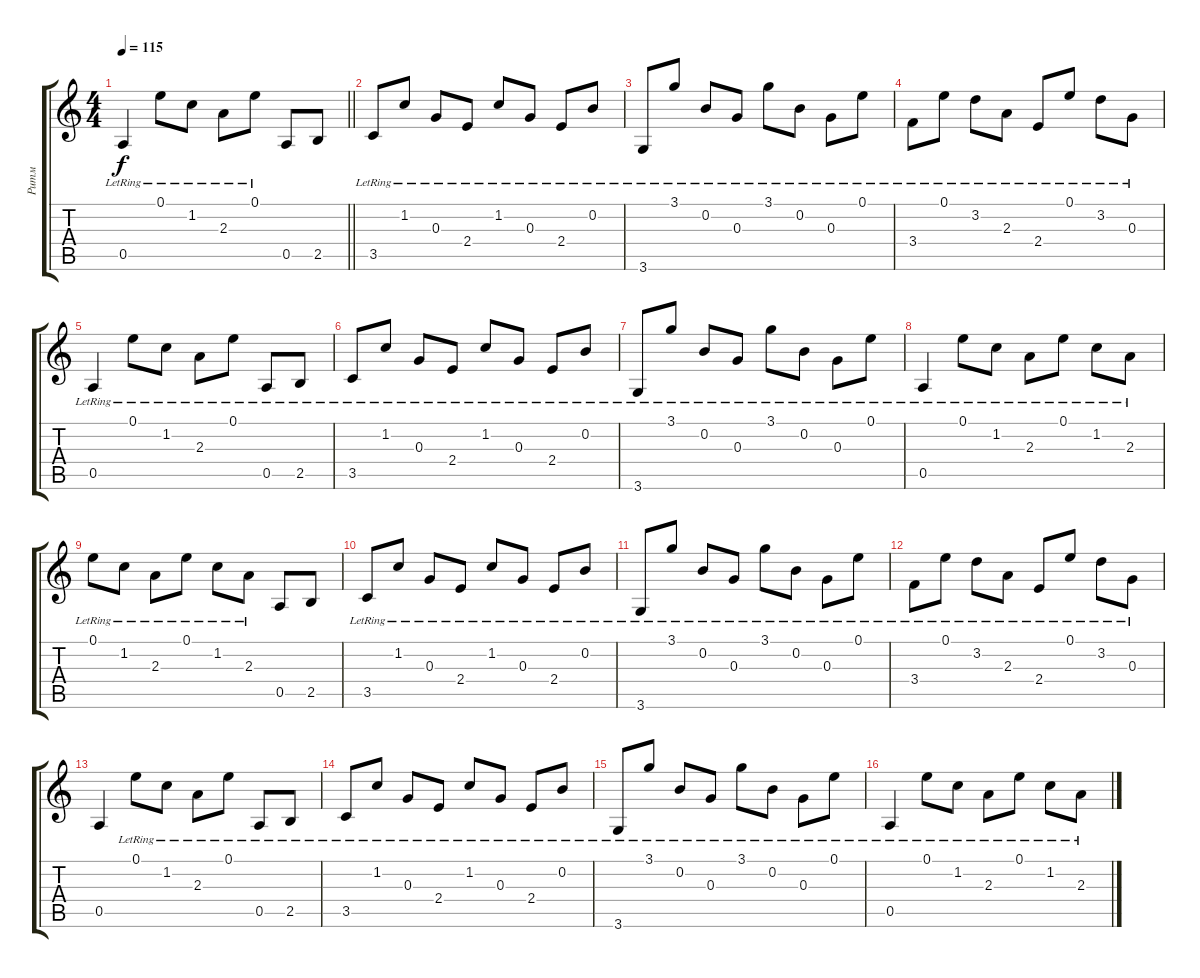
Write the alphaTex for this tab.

\track ("Ритм" "Ритм") {instrument electricguitarclean}
\staff {score tabs}
\tuning (E4 B3 G3 D3 A2 E2) {hide}
\ts (4 4)
\tempo 115
\clef g2
\barLineRight lightlight
\ks c
0.5{lr}.4{dy f} 0.1{lr}.8 1.2{lr}.8 2.3{lr}.8 0.1{lr}.8 0.5.8 2.5.8 |
3.5{lr}.8 1.2{lr}.8 0.3{lr}.8 2.4{lr}.8 1.2{lr}.8 0.3{lr}.8 2.4{lr}.8 0.2{lr}.8 |
3.6{lr}.8 3.1{lr}.8 0.2{lr}.8 0.3{lr}.8 3.1{lr}.8 0.2{lr}.8 0.3{lr}.8 0.1{lr}.8 |
3.4{lr}.8 0.1{lr}.8 3.2{lr}.8 2.3{lr}.8 2.4{lr}.8 0.1{lr}.8 3.2{lr}.8 0.3{lr}.8 |
0.5{lr}.4 0.1{lr}.8 1.2{lr}.8 2.3{lr}.8 0.1{lr}.8 0.5{lr}.8 2.5{lr}.8 |
3.5{lr}.8 1.2{lr}.8 0.3{lr}.8 2.4{lr}.8 1.2{lr}.8 0.3{lr}.8 2.4{lr}.8 0.2{lr}.8 |
3.6{lr}.8 3.1{lr}.8 0.2{lr}.8 0.3{lr}.8 3.1{lr}.8 0.2{lr}.8 0.3{lr}.8 0.1{lr}.8 |
0.5{lr}.4 0.1{lr}.8 1.2{lr}.8 2.3{lr}.8 0.1{lr}.8 1.2{lr}.8 2.3{lr}.8 |
0.1{lr}.8 1.2{lr}.8 2.3{lr}.8 0.1{lr}.8 1.2{lr}.8 2.3{lr}.8 0.5.8 2.5.8 |
3.5{lr}.8 1.2{lr}.8 0.3{lr}.8 2.4{lr}.8 1.2{lr}.8 0.3{lr}.8 2.4{lr}.8 0.2{lr}.8 |
3.6{lr}.8 3.1{lr}.8 0.2{lr}.8 0.3{lr}.8 3.1{lr}.8 0.2{lr}.8 0.3{lr}.8 0.1{lr}.8 |
3.4{lr}.8 0.1{lr}.8 3.2{lr}.8 2.3{lr}.8 2.4{lr}.8 0.1{lr}.8 3.2{lr}.8 0.3{lr}.8 |
0.5.4 0.1{lr}.8 1.2{lr}.8 2.3{lr}.8 0.1{lr}.8 0.5{lr}.8 2.5{lr}.8 |
3.5{lr}.8 1.2{lr}.8 0.3{lr}.8 2.4{lr}.8 1.2{lr}.8 0.3{lr}.8 2.4{lr}.8 0.2{lr}.8 |
3.6{lr}.8 3.1{lr}.8 0.2{lr}.8 0.3{lr}.8 3.1{lr}.8 0.2{lr}.8 0.3{lr}.8 0.1{lr}.8 |
0.5{lr}.4 0.1{lr}.8 1.2{lr}.8 2.3{lr}.8 0.1{lr}.8 1.2{lr}.8 2.3{lr}.8
